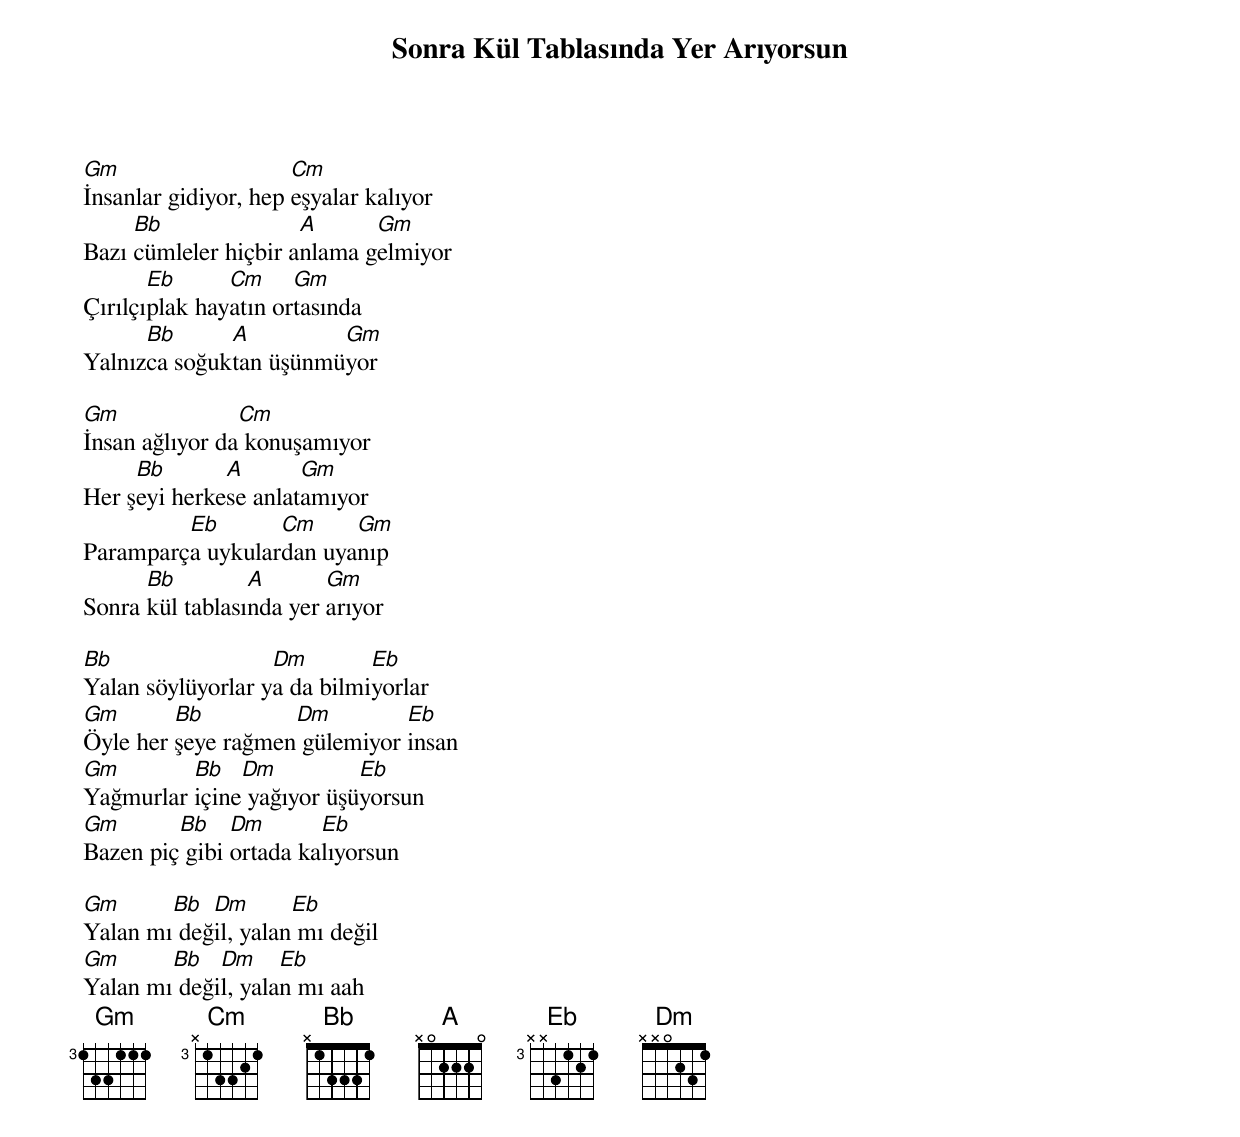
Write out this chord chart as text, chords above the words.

{title: Sonra Kül Tablasında Yer Arıyorsun}
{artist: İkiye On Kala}

Gm                    Cm
İnsanlar gidiyor, hep eşyalar kalıyor
     Bb               A      Gm
Bazı cümleler hiçbir anlama gelmiyor
       Eb      Cm     Gm
Çırılçıplak hayatın ortasında
      Bb      A         Gm
Yalnızca soğuktan üşünmüyor

Gm              Cm
İnsan ağlıyor da konuşamıyor
     Bb       A       Gm
Her şeyi herkese anlatamıyor
         Eb       Cm     Gm
Paramparça uykulardan uyanıp
      Bb         A       Gm
Sonra kül tablasında yer arıyor

Bb                 Dm        Eb
Yalan söylüyorlar ya da bilmiyorlar
Gm       Bb         Dm         Eb
Öyle her şeye rağmen gülemiyor insan
Gm        Bb   Dm          Eb
Yağmurlar içine yağıyor üşüyorsun
Gm       Bb    Dm       Eb
Bazen piç gibi ortada kalıyorsun

Gm      Bb  Dm       Eb
Yalan mı değil, yalan mı değil
Gm      Bb   Dm     Eb
Yalan mı değil, yalan mı aah
